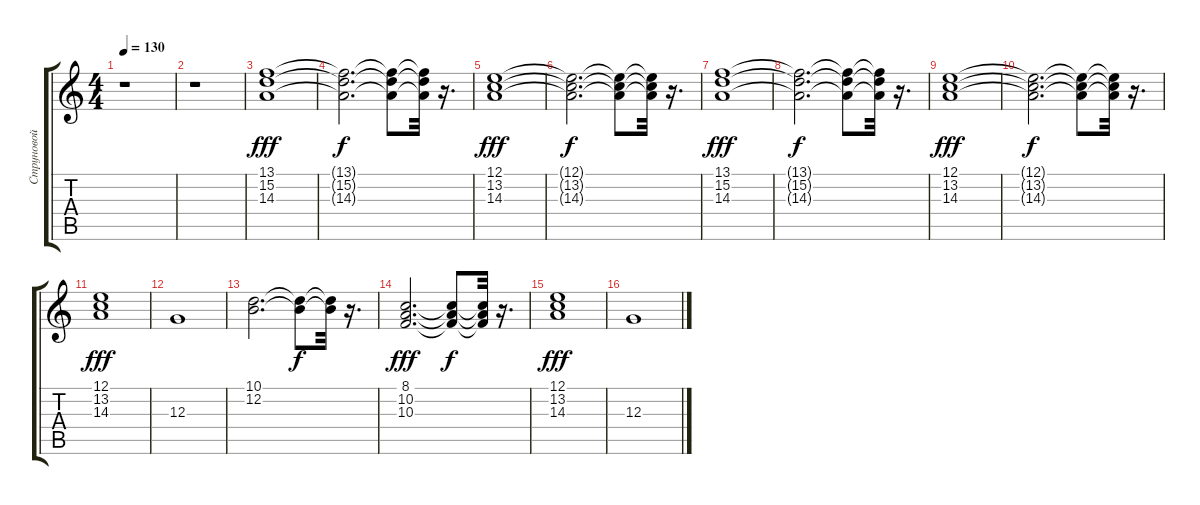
\track ("Струновой оркестр 3" "Струновой ") {instrument stringensemble1}
\staff {score tabs}
\tuning (E4 B3 G3 D3 A2 E2) {hide}
\ts (4 4)
\tempo 130
\clef g2
\ks c
r.1{dy f} |
r.1 |
(13.1 15.2 14.3).1{dy fff} |
(13.1{t} 15.2{t} 14.3{t}).2{d dy f} (13.1{t} 15.2{t} 14.3{t}).8 (13.1{t} 15.2{t} 14.3{t}).32 r.16{d} |
(12.1 13.2 14.3).1{dy fff} |
(12.1{t} 13.2{t} 14.3{t}).2{d dy f} (12.1{t} 13.2{t} 14.3{t}).8 (12.1{t} 13.2{t} 14.3{t}).32 r.16{d} |
(13.1 15.2 14.3).1{dy fff} |
(13.1{t} 15.2{t} 14.3{t}).2{d dy f} (13.1{t} 15.2{t} 14.3{t}).8 (13.1{t} 15.2{t} 14.3{t}).32 r.16{d} |
(12.1 13.2 14.3).1{dy fff} |
(12.1{t} 13.2{t} 14.3{t}).2{d dy f} (12.1{t} 13.2{t} 14.3{t}).8 (12.1{t} 13.2{t} 14.3{t}).32 r.16{d} |
(12.1 13.2 14.3).1{dy fff} |
12.3.1 |
(10.1 12.2).2{d} (10.1{t} 12.2{t}).8{dy f} (10.1{t} 12.2{t}).32 r.16{d} |
(8.1 10.2 10.3).2{d dy fff} (8.1{t} 10.2{t} 10.3{t}).8{dy f} (8.1{t} 10.2{t} 10.3{t}).32 r.16{d} |
(12.1 13.2 14.3).1{dy fff} |
12.3.1
